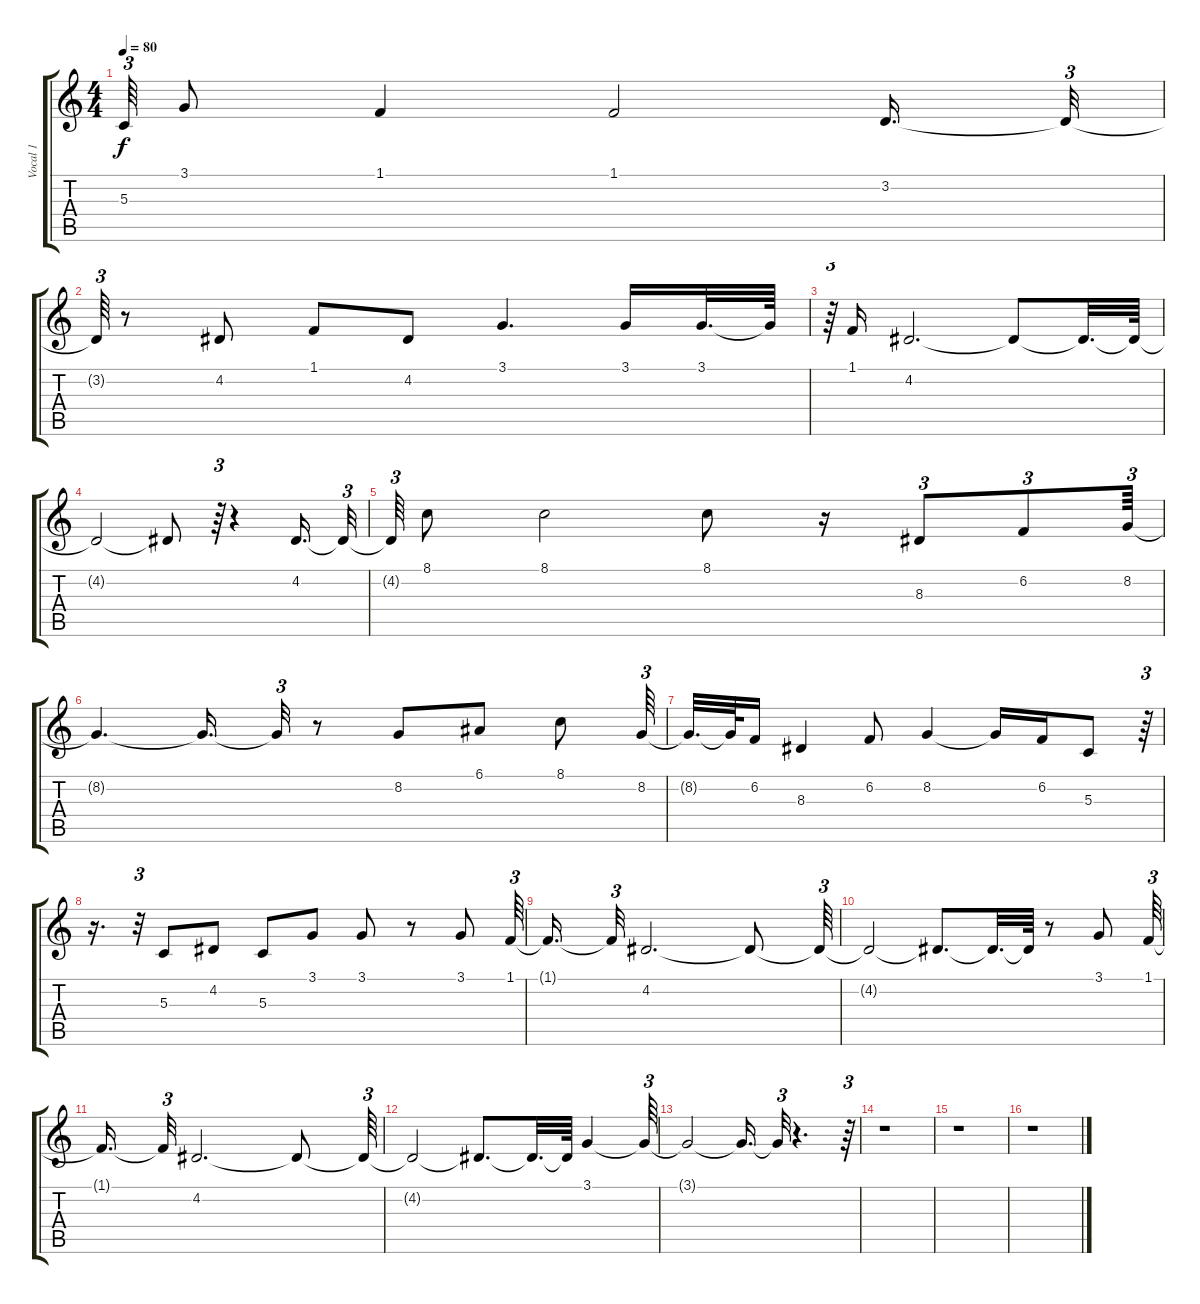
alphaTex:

\track ("Vocal 1" "Vocal 1") {instrument lead2sawtooth}
\staff {score tabs}
\tuning (E4 B3 G3 D3 A2 E2) {hide}
\ts (4 4)
\tempo 80
\clef g2
\ks c
5.3{t}.64{tu (3 2) dy f} 3.1.8 1.1.4 1.1.2 3.2.16{d} 3.2{t}.32{tu (3 2)} |
3.2{t}.64{tu (3 2)} r.8 4.2.8 1.1.8 4.2.8 3.1.4{d} 3.1.16 3.1.32{d} 3.1{t}.64 |
r.64{tu (3 2)} 1.1.16 4.2.2{d} 4.2{t}.8 4.2{t}.32{d} 4.2{t}.64 |
4.2{t}.2 4.2{t}.8 r.64{tu (3 2)} r.4 4.2.16{d} 4.2{t}.32{tu (3 2)} |
4.2{t}.64{tu (3 2)} 8.1.8 8.1.2 8.1.8 r.16 8.3.8{tu (3 2)} 6.2.8{tu (3 2)} 8.2.64{tu (3 2)} |
8.2{t}.4{d} 8.2{t}.16{d} 8.2{t}.32{tu (3 2)} r.8 8.2.8 6.1.8 8.1.8 8.2.64{tu (3 2)} |
8.2{t}.32{d} 8.2{t}.64 6.2.16 8.3.4 6.2.8 8.2.4 8.2{t}.16 6.2.16 5.3.8 r.64{tu (3 2)} |
r.16{d} r.32{tu (3 2)} 5.3.8 4.2.8 5.3.8 3.1.8 3.1.8 r.8 3.1.8 1.1.64{tu (3 2)} |
1.1{t}.16{d} 1.1{t}.32{tu (3 2)} 4.2.2{d} 4.2{t}.8 4.2{t}.64{tu (3 2)} |
4.2{t}.2 4.2{t}.8{d} 4.2{t}.32{d} 4.2{t}.64 r.8 3.1.8 1.1.64{tu (3 2)} |
1.1{t}.16{d} 1.1{t}.32{tu (3 2)} 4.2.2{d} 4.2{t}.8 4.2{t}.64{tu (3 2)} |
4.2{t}.2 4.2{t}.8{d} 4.2{t}.32{d} 4.2{t}.64 3.1.4 3.1{t}.64{tu (3 2)} |
3.1{t}.2 3.1{t}.16{d} 3.1{t}.32{tu (3 2)} r.4{d} r.64{tu (3 2)} |
r.1 |
r.1 |
r.1
